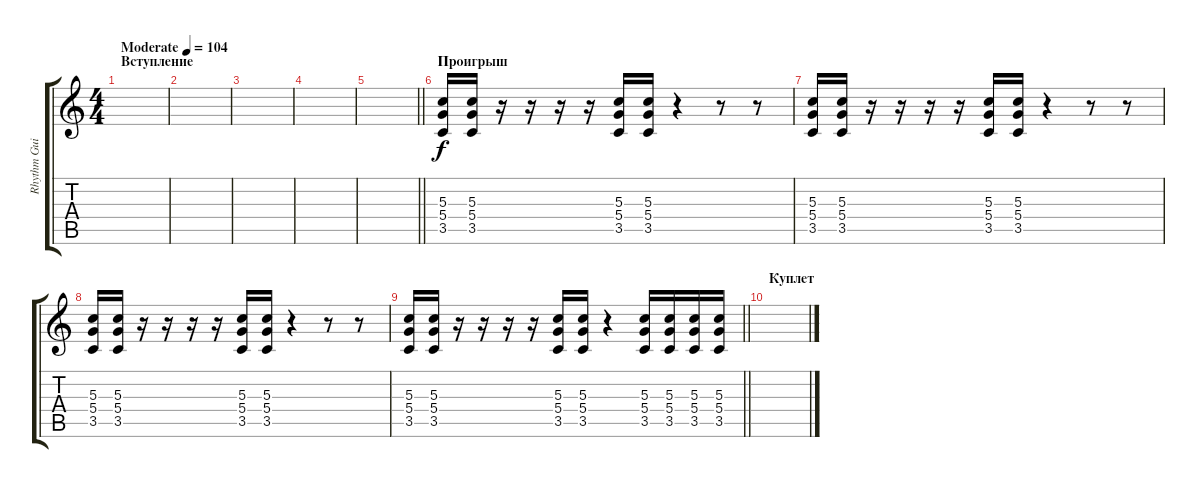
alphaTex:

\track ("Rhythm Guitar 2" "Rhythm Gui") {instrument overdrivenguitar}
\staff {score tabs}
\tuning (E4 B3 G3 D3 A2 E2) {hide}
\ts (4 4)
\section ("" "Вступление ")
\tempo (104 "Moderate")
\clef g2
\ks c
|
|
|
|
\barLineRight lightlight
|
\section ("" "Проигрыш")
(5.3 5.4 3.5).16 (5.3 5.4 3.5).16 r.16 r.16 r.16 r.16 (5.3 5.4 3.5).16 (5.3 5.4 3.5).16 r.4 r.8 r.8 |
(5.3 5.4 3.5).16 (5.3 5.4 3.5).16 r.16 r.16 r.16 r.16 (5.3 5.4 3.5).16 (5.3 5.4 3.5).16 r.4 r.8 r.8 |
(5.3 5.4 3.5).16 (5.3 5.4 3.5).16 r.16 r.16 r.16 r.16 (5.3 5.4 3.5).16 (5.3 5.4 3.5).16 r.4 r.8 r.8 |
\barLineRight lightlight
(5.3 5.4 3.5).16 (5.3 5.4 3.5).16 r.16 r.16 r.16 r.16 (5.3 5.4 3.5).16 (5.3 5.4 3.5).16 r.4 (5.3 5.4 3.5).16 (5.3 5.4 3.5).16 (5.3 5.4 3.5).16 (5.3 5.4 3.5).16 |
\section ("" "Куплет")
